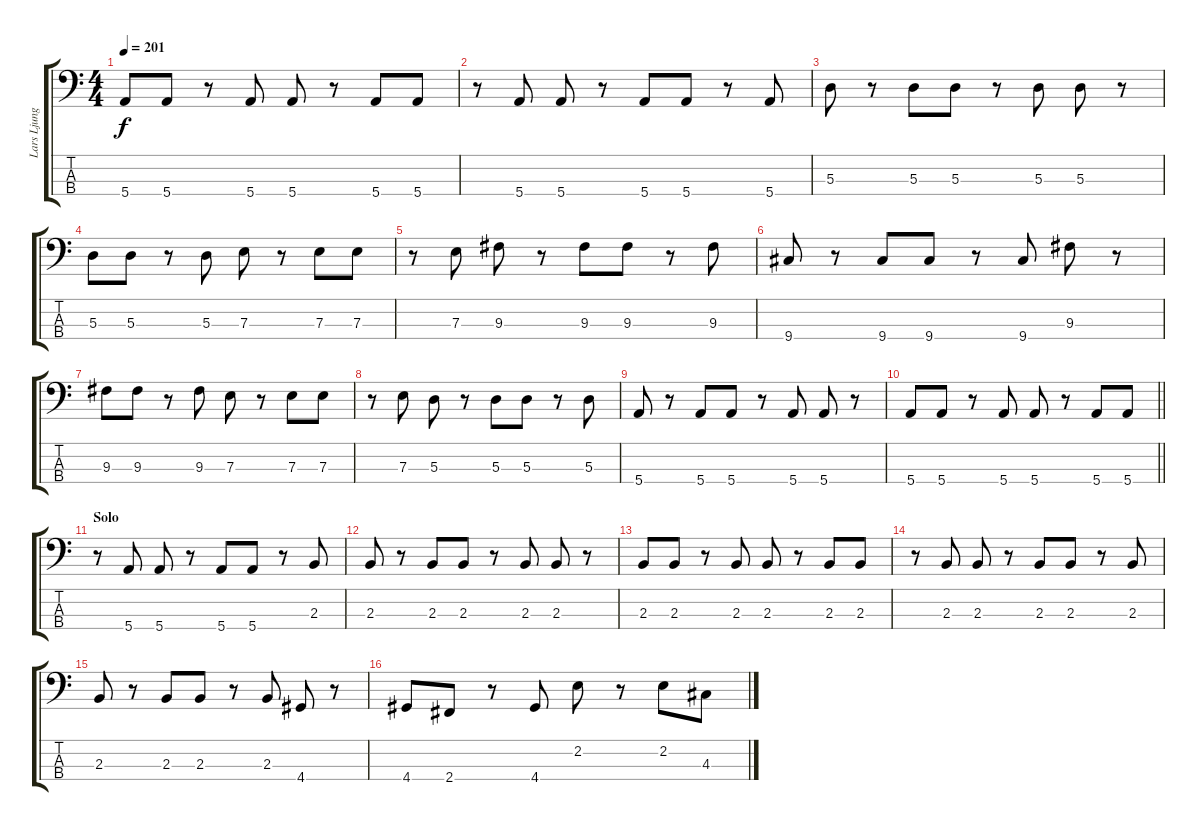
\track ("Lars Ljungberg" "Lars Ljung") {instrument electricbasspick}
\staff {score tabs}
\tuning (G2 D2 A1 E1) {hide}
\ts (4 4)
\tempo 201
\clef f4
\ks c
5.4.8{dy f} 5.4.8 r.8 5.4.8 5.4.8 r.8 5.4.8 5.4.8 |
r.8 5.4.8 5.4.8 r.8 5.4.8 5.4.8 r.8 5.4.8 |
5.3.8 r.8 5.3.8 5.3.8 r.8 5.3.8 5.3.8 r.8 |
5.3.8 5.3.8 r.8 5.3.8 7.3.8 r.8 7.3.8 7.3.8 |
r.8 7.3.8 9.3.8 r.8 9.3.8 9.3.8 r.8 9.3.8 |
9.4.8 r.8 9.4.8 9.4.8 r.8 9.4.8 9.3.8 r.8 |
9.3.8 9.3.8 r.8 9.3.8 7.3.8 r.8 7.3.8 7.3.8 |
r.8 7.3.8 5.3.8 r.8 5.3.8 5.3.8 r.8 5.3.8 |
5.4.8 r.8 5.4.8 5.4.8 r.8 5.4.8 5.4.8 r.8 |
\barLineRight lightlight
5.4.8 5.4.8 r.8 5.4.8 5.4.8 r.8 5.4.8 5.4.8 |
\section ("" "Solo")
r.8 5.4.8 5.4.8 r.8 5.4.8 5.4.8 r.8 2.3.8 |
2.3.8 r.8 2.3.8 2.3.8 r.8 2.3.8 2.3.8 r.8 |
2.3.8 2.3.8 r.8 2.3.8 2.3.8 r.8 2.3.8 2.3.8 |
r.8 2.3.8 2.3.8 r.8 2.3.8 2.3.8 r.8 2.3.8 |
2.3.8 r.8 2.3.8 2.3.8 r.8 2.3.8 4.4.8 r.8 |
4.4.8 2.4.8 r.8 4.4.8 2.2.8 r.8 2.2.8 4.3.8
